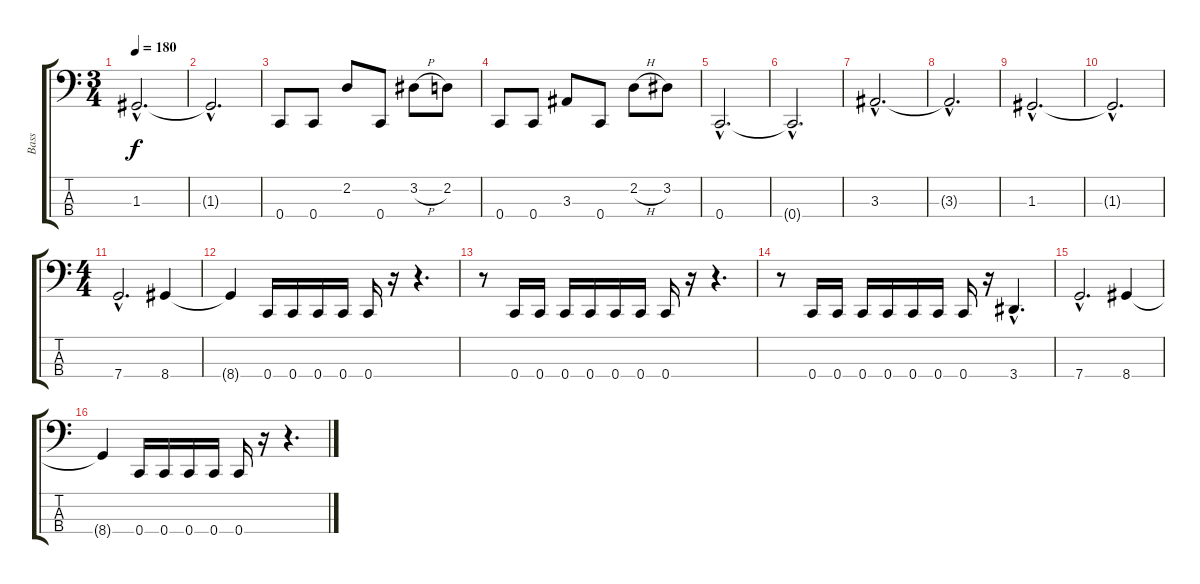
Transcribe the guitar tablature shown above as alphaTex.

\track ("Bass" "Bass") {instrument electricbasspick}
\staff {score tabs}
\tuning (F2 C2 G1 C1) {hide}
\ts (3 4)
\tempo 180
\clef f4
\ks c
1.3{hac}.2{d dy f} |
1.3{hac t}.2{d} |
0.4.8 0.4.8 2.2.8 0.4.8 3.2{h}.8 2.2.8 |
0.4.8 0.4.8 3.3.8 0.4.8 2.2{h}.8 3.2.8 |
0.4{hac}.2{d} |
0.4{hac t}.2{d} |
3.3{hac}.2{d} |
3.3{hac t}.2{d} |
1.3{hac}.2{d} |
1.3{hac t}.2{d} |
\ts (4 4)
7.4{hac}.2{d} 8.4.4 |
8.4{t}.4 0.4.16 0.4.16 0.4.16 0.4.16 0.4.16 r.16 r.4{d} |
r.8 0.4.16 0.4.16 0.4.16 0.4.16 0.4.16 0.4.16 0.4.16 r.16 r.4{d} |
r.8 0.4.16 0.4.16 0.4.16 0.4.16 0.4.16 0.4.16 0.4.16 r.16 3.4{hac}.4{d} |
7.4{hac}.2{d} 8.4.4 |
8.4{t}.4 0.4.16 0.4.16 0.4.16 0.4.16 0.4.16 r.16 r.4{d}
